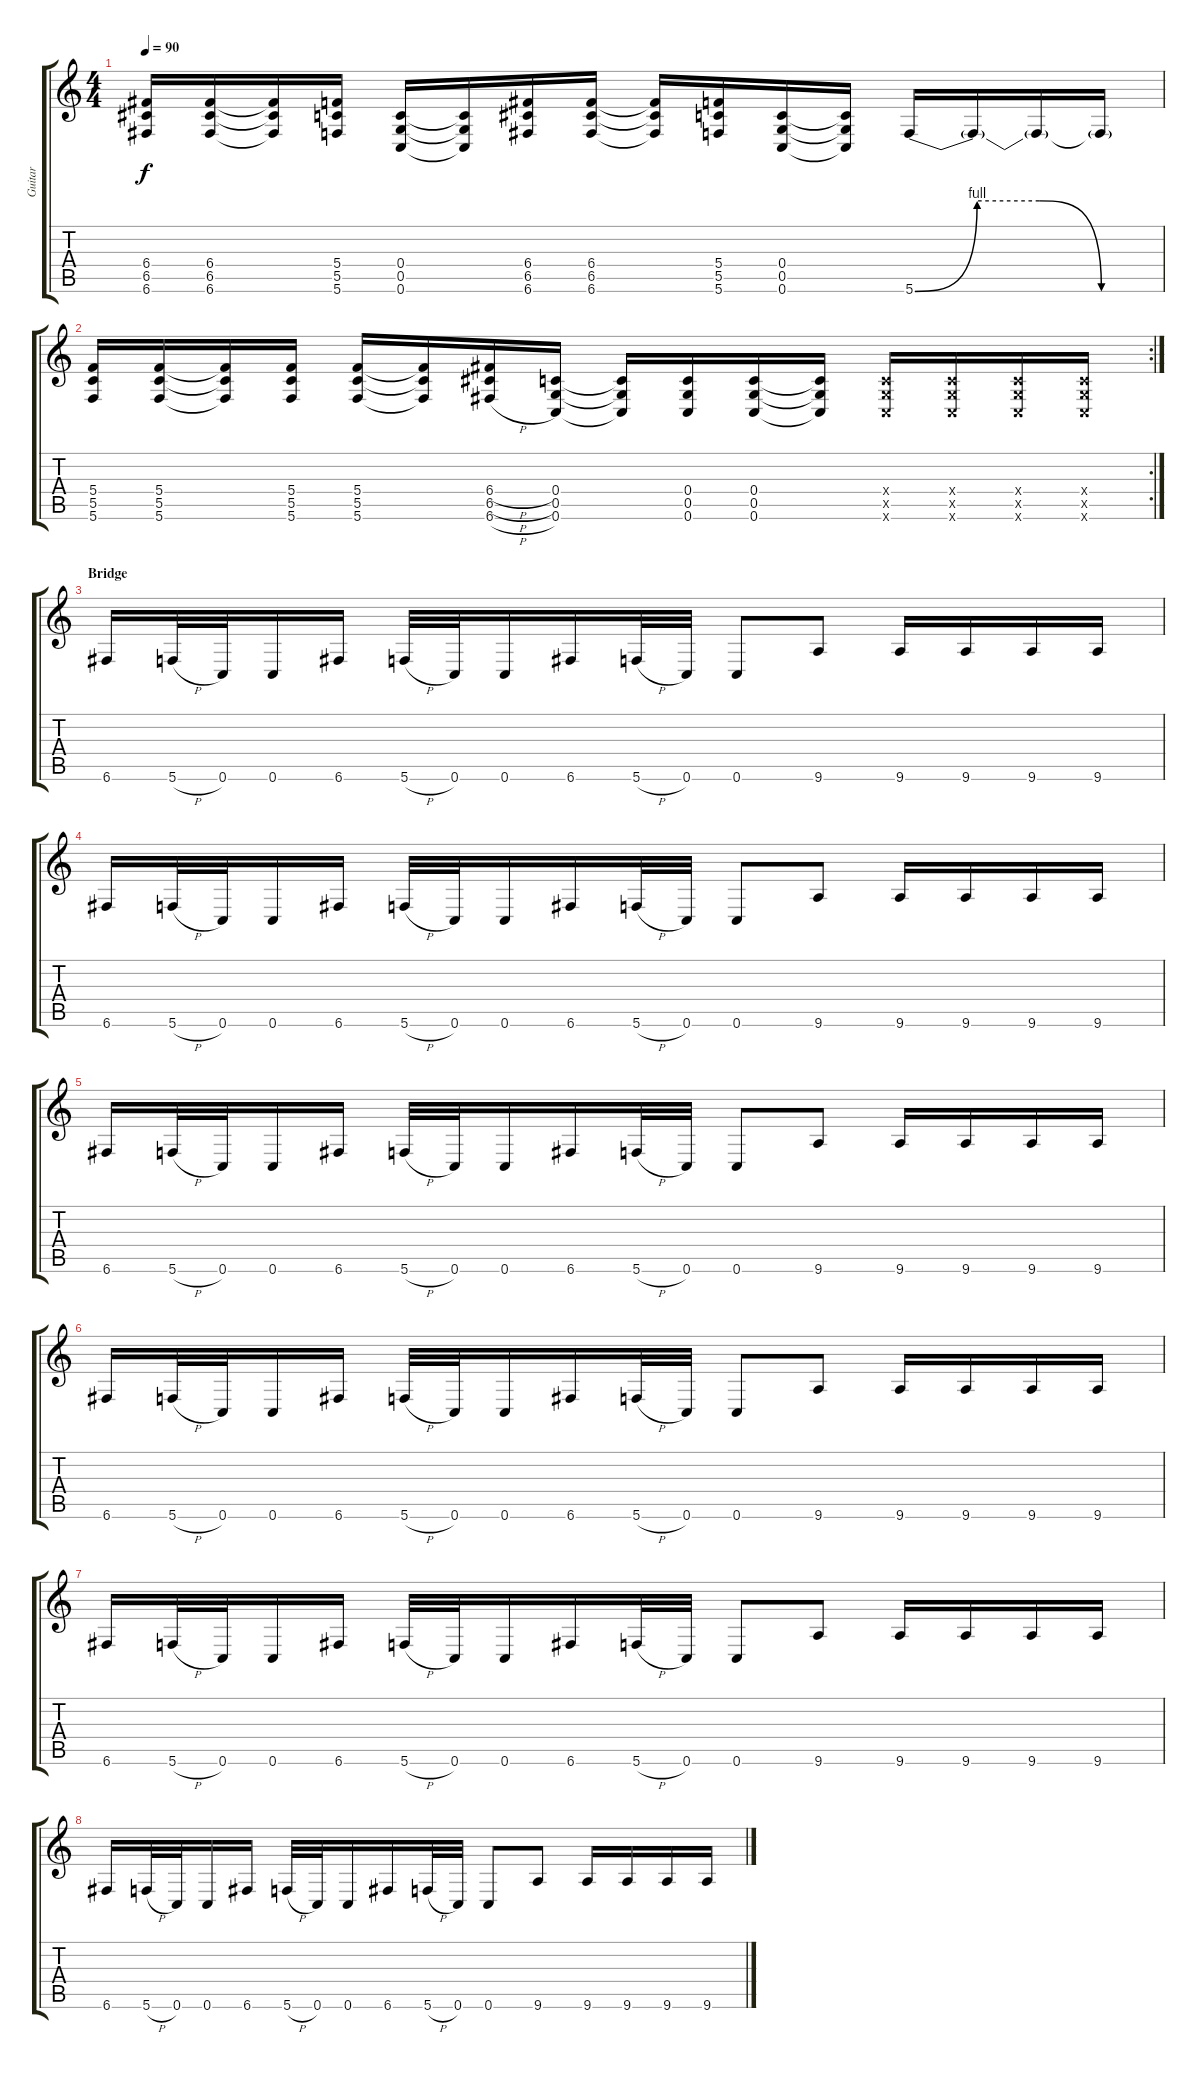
\track ("Guitar" "Guitar") {instrument distortionguitar}
\staff {score tabs}
\tuning (D4 A3 F3 C3 G2 C2) {hide}
\ts (4 4)
\tempo 90
\clef g2
\ks c
(6.4 6.5 6.6).16{dy f} (6.4 6.5 6.6).16 (6.4{t} 6.5{t} 6.6{t}).16 (5.4 5.5 5.6).16 (0.4 0.5 0.6).16 (0.4{t} 0.5{t} 0.6{t}).16 (6.4 6.5 6.6).16 (6.4 6.5 6.6).16 (6.4{t} 6.5{t} 6.6{t}).16 (5.4 5.5 5.6).16 (0.4 0.5 0.6).16 (0.4{t} 0.5{t} 0.6{t}).16 5.6{be (custom 0 0 15 4 30 4 45 0 60 0)}.16 5.6{t}.16 5.6{t}.16 5.6{t}.16 |
\rc 2
(5.4 5.5 5.6).16 (5.4 5.5 5.6).16 (5.4{t} 5.5{t} 5.6{t}).16 (5.4 5.5 5.6).16 (5.4 5.5 5.6).16 (5.4{t} 5.5{t} 5.6{t}).16 (6.4{h} 6.5{h} 6.6{h}).16 (0.4 0.5 0.6).16 (0.4{t} 0.5{t} 0.6{t}).16 (0.4 0.5 0.6).16 (0.4 0.5 0.6).16 (0.4{t} 0.5{t} 0.6{t}).16 (0.4{x} 0.5{x} 0.6{x}).16 (0.4{x} 0.5{x} 0.6{x}).16 (0.4{x} 0.5{x} 0.6{x}).16 (0.4{x} 0.5{x} 0.6{x}).16 |
\section ("" "Bridge")
6.6.16 5.6{h}.32 0.6.32 0.6.16 6.6.16 5.6{h}.32 0.6.32 0.6.16 6.6.16 5.6{h}.32 0.6.32 0.6.8 9.6.8 9.6.16 9.6.16 9.6.16 9.6.16 |
6.6.16 5.6{h}.32 0.6.32 0.6.16 6.6.16 5.6{h}.32 0.6.32 0.6.16 6.6.16 5.6{h}.32 0.6.32 0.6.8 9.6.8 9.6.16 9.6.16 9.6.16 9.6.16 |
6.6.16 5.6{h}.32 0.6.32 0.6.16 6.6.16 5.6{h}.32 0.6.32 0.6.16 6.6.16 5.6{h}.32 0.6.32 0.6.8 9.6.8 9.6.16 9.6.16 9.6.16 9.6.16 |
6.6.16 5.6{h}.32 0.6.32 0.6.16 6.6.16 5.6{h}.32 0.6.32 0.6.16 6.6.16 5.6{h}.32 0.6.32 0.6.8 9.6.8 9.6.16 9.6.16 9.6.16 9.6.16 |
6.6.16 5.6{h}.32 0.6.32 0.6.16 6.6.16 5.6{h}.32 0.6.32 0.6.16 6.6.16 5.6{h}.32 0.6.32 0.6.8 9.6.8 9.6.16 9.6.16 9.6.16 9.6.16 |
6.6.16 5.6{h}.32 0.6.32 0.6.16 6.6.16 5.6{h}.32 0.6.32 0.6.16 6.6.16 5.6{h}.32 0.6.32 0.6.8 9.6.8 9.6.16 9.6.16 9.6.16 9.6.16
